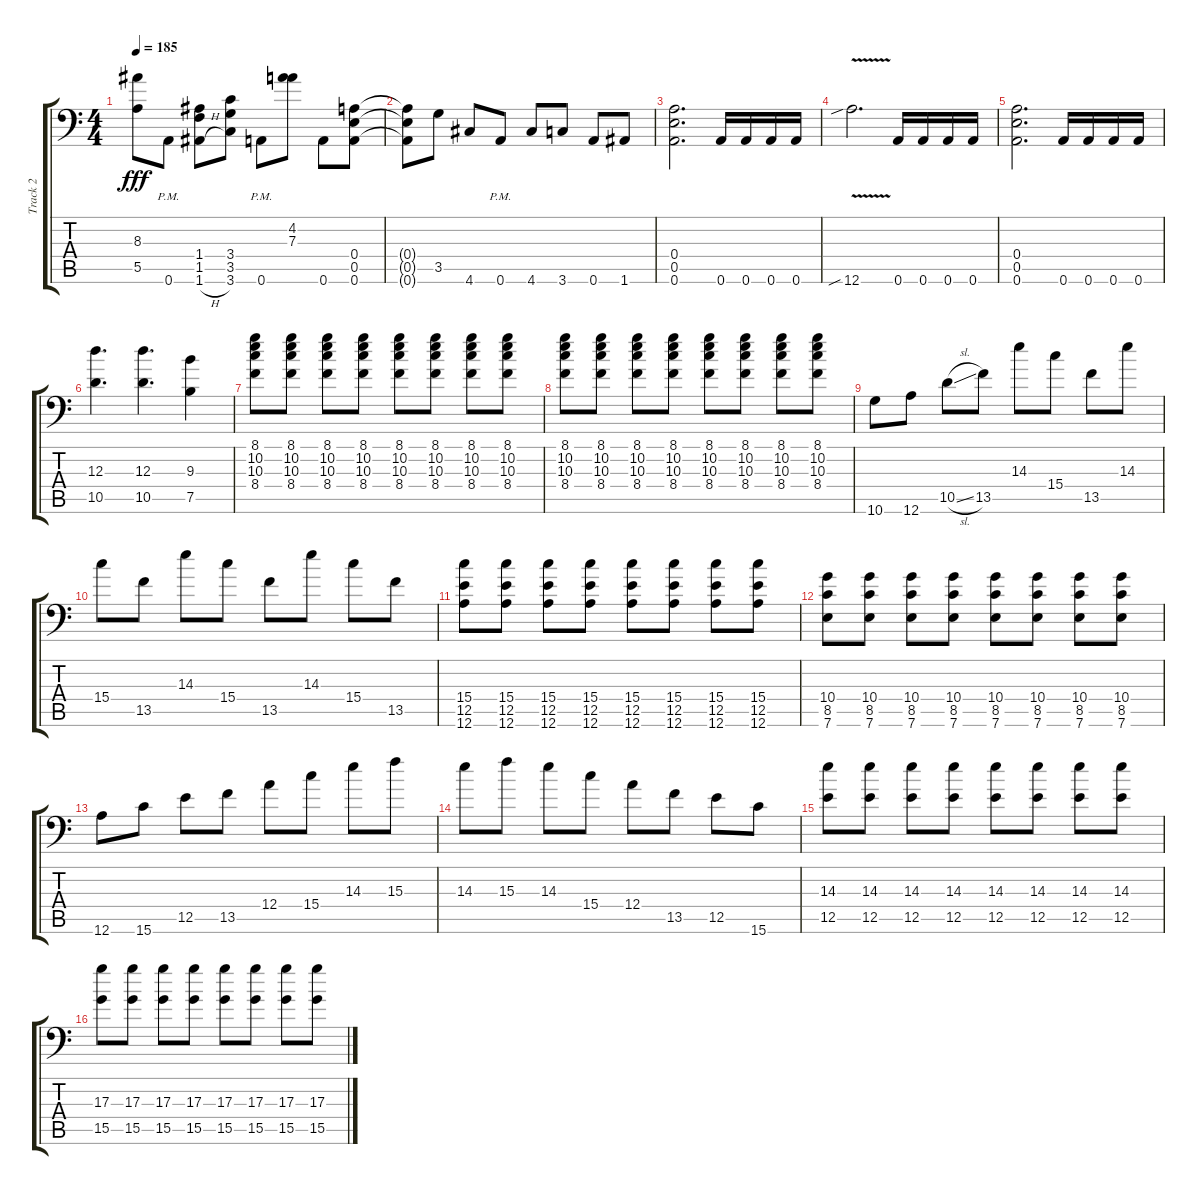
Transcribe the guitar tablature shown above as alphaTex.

\track ("Track 2" "Track 2") {instrument distortionguitar}
\staff {score tabs}
\tuning (B3 Gb3 D3 A2 E2 A1) {hide}
\ts (4 4)
\tempo 185
\clef f4
\ks c
(8.3 5.5).8{dy fff} 0.6{pm}.8 (1.4 1.5 1.6{h}).8 (3.4 3.5 3.6).8 0.6{pm}.8 (4.2 7.3).8 0.6.8 (0.4 0.5 0.6).8 |
(0.4{t} 0.5{t} 0.6{t}).8 3.5.8 4.6.8 0.6{pm}.8 4.6.8 3.6.8 0.6.8 1.6.8 |
(0.4 0.5 0.6).2{d} 0.6.16 0.6.16 0.6.16 0.6.16 |
12.6{v sib}.2{d} 0.6.16 0.6.16 0.6.16 0.6.16 |
(0.4 0.5 0.6).2{d} 0.6.16 0.6.16 0.6.16 0.6.16 |
(12.3 10.5).4{d} (12.3 10.5).4{d} (9.3 7.5).4 |
(8.1 10.2 10.3 8.4).8 (8.1 10.2 10.3 8.4).8 (8.1 10.2 10.3 8.4).8 (8.1 10.2 10.3 8.4).8 (8.1 10.2 10.3 8.4).8 (8.1 10.2 10.3 8.4).8 (8.1 10.2 10.3 8.4).8 (8.1 10.2 10.3 8.4).8 |
(8.1 10.2 10.3 8.4).8 (8.1 10.2 10.3 8.4).8 (8.1 10.2 10.3 8.4).8 (8.1 10.2 10.3 8.4).8 (8.1 10.2 10.3 8.4).8 (8.1 10.2 10.3 8.4).8 (8.1 10.2 10.3 8.4).8 (8.1 10.2 10.3 8.4).8 |
10.6.8 12.6.8 10.5{sl}.8 13.5.8 14.3.8 15.4.8 13.5.8 14.3.8 |
15.4.8 13.5.8 14.3.8 15.4.8 13.5.8 14.3.8 15.4.8 13.5.8 |
(15.4 12.5 12.6).8 (15.4 12.5 12.6).8 (15.4 12.5 12.6).8 (15.4 12.5 12.6).8 (15.4 12.5 12.6).8 (15.4 12.5 12.6).8 (15.4 12.5 12.6).8 (15.4 12.5 12.6).8 |
(10.4 8.5 7.6).8 (10.4 8.5 7.6).8 (10.4 8.5 7.6).8 (10.4 8.5 7.6).8 (10.4 8.5 7.6).8 (10.4 8.5 7.6).8 (10.4 8.5 7.6).8 (10.4 8.5 7.6).8 |
12.6.8 15.6.8 12.5.8 13.5.8 12.4.8 15.4.8 14.3.8 15.3.8 |
14.3.8 15.3.8 14.3.8 15.4.8 12.4.8 13.5.8 12.5.8 15.6.8 |
(14.3 12.5).8 (14.3 12.5).8 (14.3 12.5).8 (14.3 12.5).8 (14.3 12.5).8 (14.3 12.5).8 (14.3 12.5).8 (14.3 12.5).8 |
(17.3 15.5).8 (17.3 15.5).8 (17.3 15.5).8 (17.3 15.5).8 (17.3 15.5).8 (17.3 15.5).8 (17.3 15.5).8 (17.3 15.5).8
